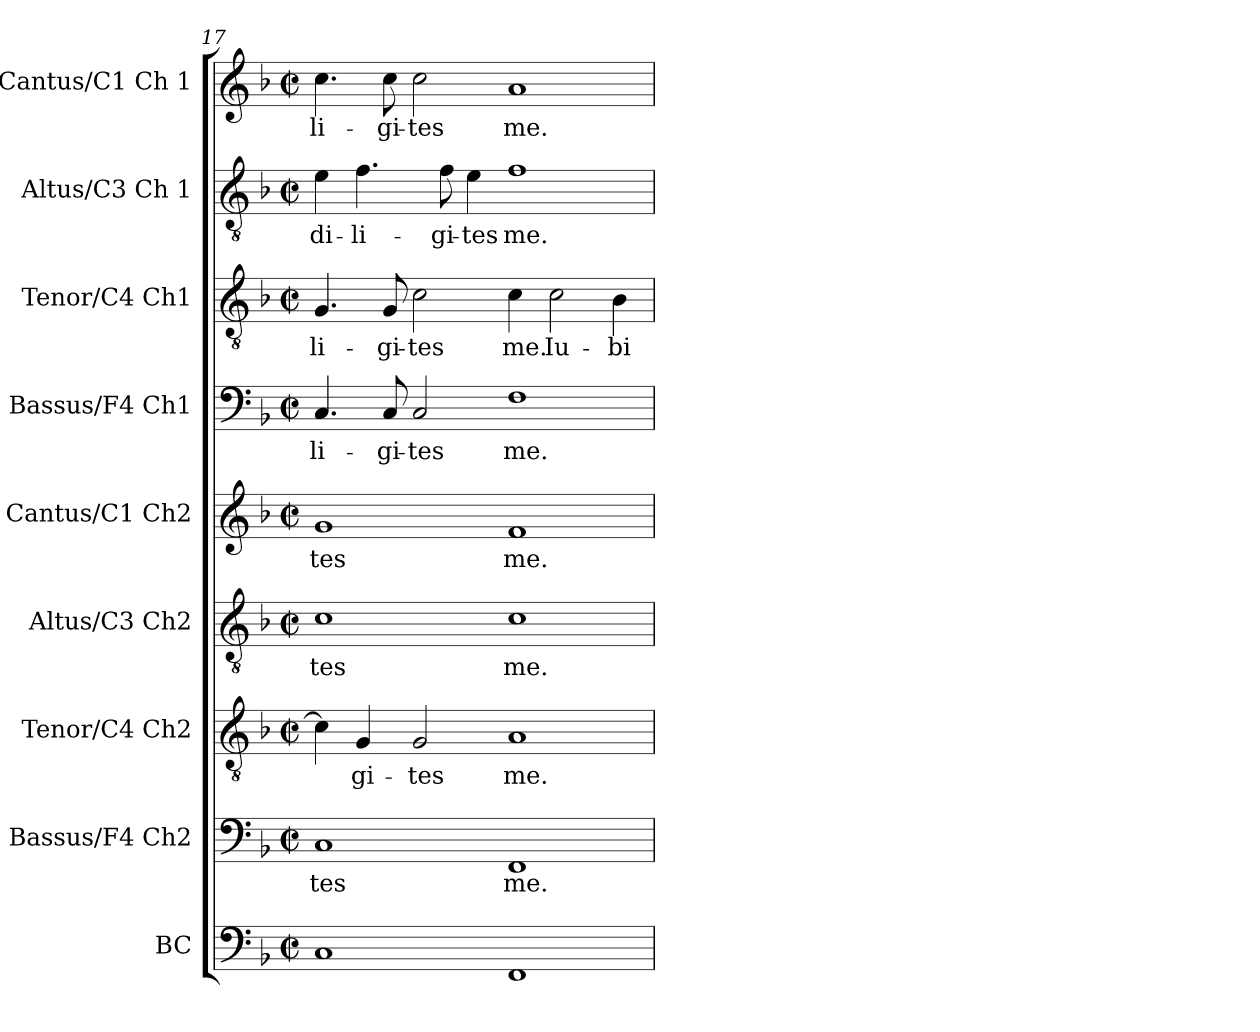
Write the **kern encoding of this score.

**kern	**kern	**text	**kern	**text	**kern	**text	**kern	**text	**kern	**text	**kern	**text	**kern	**text	**kern	**text
*part9	*part8	*part8	*part7	*part7	*part6	*part6	*part5	*part5	*part4	*part4	*part3	*part3	*part2	*part2	*part1	*part1
*staff9	*staff8	*staff8	*staff7	*staff7	*staff6	*staff6	*staff5	*staff5	*staff4	*staff4	*staff3	*staff3	*staff2	*staff2	*staff1	*staff1
*I"BC	*I"Bassus/F4  Ch2	*	*I"Tenor/C4  Ch2	*	*I"Altus/C3  Ch2	*	*I"Cantus/C1  Ch2	*	*I"Bassus/F4  Ch1	*	*I"Tenor/C4  Ch1	*	*I"Altus/C3  Ch 1	*	*I"Cantus/C1  Ch 1	*
*	*I'Ch	*	*I'Ch	*	*I'Ch	*	*I'Ch	*	*I'Ch	*	*I'Ch	*	*I'Ch	*	*I'Ch	*
!!LO:PB:g=z
*clefF4	*clefF4	*	*clefGv2	*	*clefGv2	*	*clefG2	*	*clefF4	*	*clefGv2	*	*clefGv2	*	*clefG2	*
*k[b-]	*k[b-]	*	*k[b-]	*	*k[b-]	*	*k[b-]	*	*k[b-]	*	*k[b-]	*	*k[b-]	*	*k[b-]	*
*F:	*F:	*	*F:	*	*F:	*	*F:	*	*F:	*	*F:	*	*F:	*	*F:	*
*M2/2	*M2/2	*	*M2/2	*	*M2/2	*	*M2/2	*	*M2/2	*	*M2/2	*	*M2/2	*	*M2/2	*
*met(c|)	*met(c|)	*	*met(c|)	*	*met(c|)	*	*met(c|)	*	*met(c|)	*	*met(c|)	*	*met(c|)	*	*met(c|)	*
=17	=17	=17	=17	=17	=17	=17	=17	=17	=17	=17	=17	=17	=17	=17	=17	=17
!	!	!LO:LY:b:cj	!	!	!	!LO:LY:b:cj	!	!LO:LY:b:cj	!	!LO:LY:b:cj	!	!LO:LY:b:cj	!	!LO:LY:b	!	!LO:LY:b:cj
1C	1C	-tes	4c\]	.	1c	-tes	1g	-tes	4.C/	-li-	4.G/	-li-	4e\	di-	4.cc\	-li-
!	!	!	!	!LO:LY:b:cj	!	!	!	!	!	!	!	!	!	!LO:LY:b:rj	!	!
.	.	.	4G/	-gi-	.	.	.	.	.	.	.	.	4.f\	-li-	.	.
!	!	!	!	!	!	!	!	!	!	!LO:LY:b:cj	!	!LO:LY:b:cj	!	!	!	!LO:LY:b:cj
.	.	.	.	.	.	.	.	.	8C/	-gi-	8G/	-gi-	.	.	8cc\	-gi-
!	!	!	!	!LO:LY:b:cj	!	!	!	!	!	!LO:LY:b:cj	!	!LO:LY:b:cj	!	!	!	!LO:LY:b:cj
.	.	.	2G/	-tes	.	.	.	.	2C/	-tes	2c\	-tes	.	.	2cc\	-tes
!	!	!	!	!	!	!	!	!	!	!	!	!	!	!LO:LY:b	!	!
.	.	.	.	.	.	.	.	.	.	.	.	.	8f\	-gi-	.	.
!	!	!	!	!	!	!	!	!	!	!	!	!	!	!LO:LY:b:rj	!	!
.	.	.	.	.	.	.	.	.	.	.	.	.	4e\	-tes	.	.
!	!	!LO:LY:b:cj	!	!LO:LY:b:cj	!	!LO:LY:b:cj	!	!LO:LY:b:cj	!	!LO:LY:b:cj	!	!LO:LY:b:cj	!	!LO:LY:b:cj	!	!LO:LY:b:cj
1FF	1FF	me.	1A	me.	1c	me.	1f	me.	1F	me.	4c\	me.	1f	me.	1a	me.
!	!	!	!	!	!	!	!	!	!	!	!	!LO:LY:b:cj	!	!	!	!
.	.	.	.	.	.	.	.	.	.	.	2c\	Iu-	.	.	.	.
!	!	!	!	!	!	!	!	!	!	!	!	!LO:LY:b:cj	!	!	!	!
.	.	.	.	.	.	.	.	.	.	.	4B-\	-bi-	.	.	.	.
=	=	=	=	=	=	=	=	=	=	=	=	=	=	=	=	=
*-	*-	*-	*-	*-	*-	*-	*-	*-	*-	*-	*-	*-	*-	*-	*-	*-
